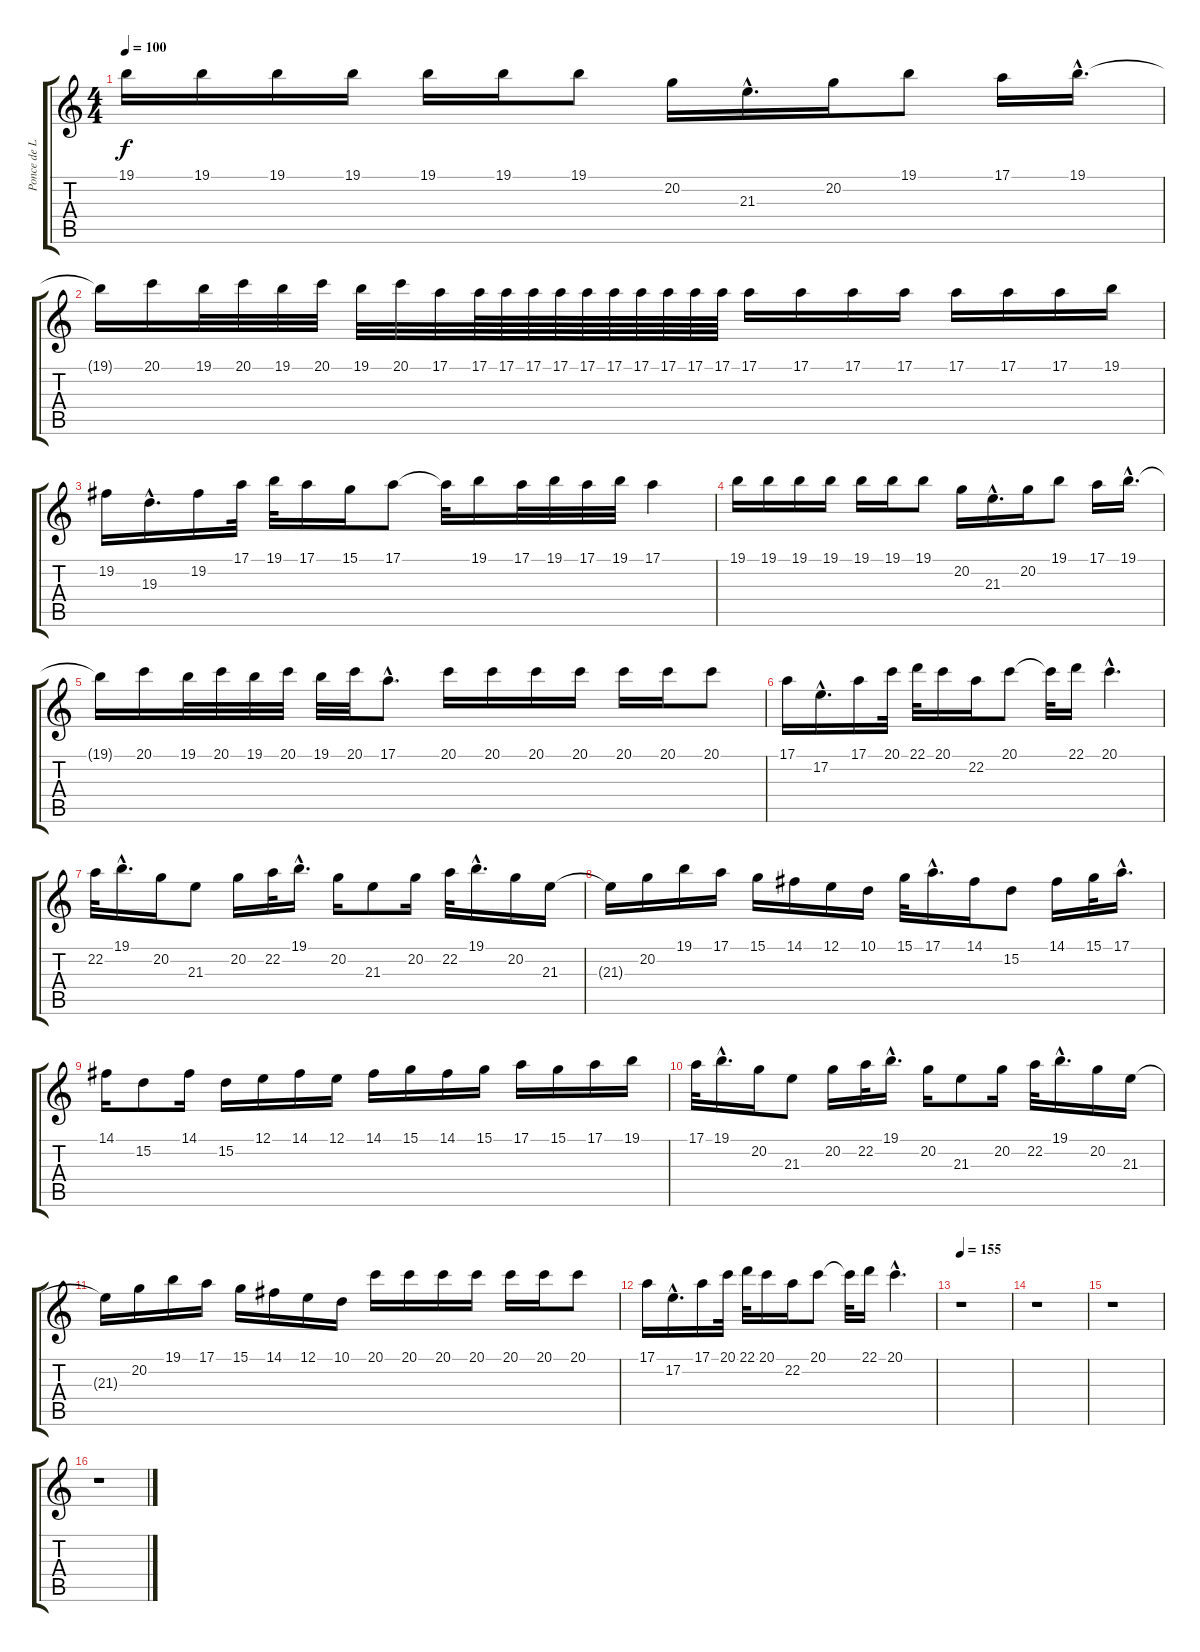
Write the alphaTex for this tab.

\track ("Ponce de León" "Ponce de L") {instrument panflute}
\staff {score tabs}
\tuning (E4 B3 G3 D3 A2 E2) {hide}
\ts (4 4)
\tempo 100
\clef g2
\ks c
19.1.16{dy f} 19.1.16 19.1.16 19.1.16 19.1.16 19.1.16 19.1.8 20.2.16 21.3{hac}.16{d} 20.2.16 19.1.8 17.1.16 19.1{hac}.16{d} |
19.1{t}.16 20.1.16 19.1.32 20.1.32 19.1.32 20.1.32 19.1.32 20.1.32 17.1.32 17.1.64 17.1.64 17.1.64 17.1.64 17.1.64 17.1.64 17.1.64 17.1.64 17.1.64 17.1.64 17.1.16 17.1.16 17.1.16 17.1.16 17.1.16 17.1.16 17.1.16 19.1.16 |
19.2.16 19.3{hac}.16{d} 19.2.16 17.1.32 19.1.32 17.1.16 15.1.16 17.1.8 17.1{t}.32 19.1.16 17.1.32 19.1.32 17.1.32 19.1.32 17.1.4 |
19.1.16 19.1.16 19.1.16 19.1.16 19.1.16 19.1.16 19.1.8 20.2.16 21.3{hac}.16{d} 20.2.16 19.1.8 17.1.16 19.1{hac}.16{d} |
19.1{t}.16 20.1.16 19.1.32 20.1.32 19.1.32 20.1.32 19.1.32 20.1.32 17.1{hac}.8{d} 20.1.16 20.1.16 20.1.16 20.1.16 20.1.16 20.1.16 20.1.8 |
17.1.16 17.2{hac}.16{d} 17.1.16 20.1.32 22.1.32 20.1.16 22.2.16 20.1.8 20.1{t}.32 22.1.16 20.1{hac}.4{d} |
22.2.32 19.1{hac}.16{d} 20.2.16 21.3.8 20.2.16 22.2.32 19.1{hac}.16{d} 20.2.16 21.3.8 20.2.16 22.2.32 19.1{hac}.16{d} 20.2.16 21.3.16 |
21.3{t}.16 20.2.16 19.1.16 17.1.16 15.1.16 14.1.16 12.1.16 10.1.16 15.1.32 17.1{hac}.16{d} 14.1.16 15.2.8 14.1.16 15.1.32 17.1{hac}.16{d} |
14.1.16 15.2.8 14.1.16 15.2.16 12.1.16 14.1.16 12.1.16 14.1.16 15.1.16 14.1.16 15.1.16 17.1.16 15.1.16 17.1.16 19.1.16 |
17.1.32 19.1{hac}.16{d} 20.2.16 21.3.8 20.2.16 22.2.32 19.1{hac}.16{d} 20.2.16 21.3.8 20.2.16 22.2.32 19.1{hac}.16{d} 20.2.16 21.3.16 |
21.3{t}.16 20.2.16 19.1.16 17.1.16 15.1.16 14.1.16 12.1.16 10.1.16 20.1.16 20.1.16 20.1.16 20.1.16 20.1.16 20.1.16 20.1.8 |
17.1.16 17.2{hac}.16{d} 17.1.16 20.1.32 22.1.32 20.1.16 22.2.16 20.1.8 20.1{t}.32 22.1.16 20.1{hac}.4{d} |
\tempo 155
r.1 |
r.1 |
r.1 |
r.1
